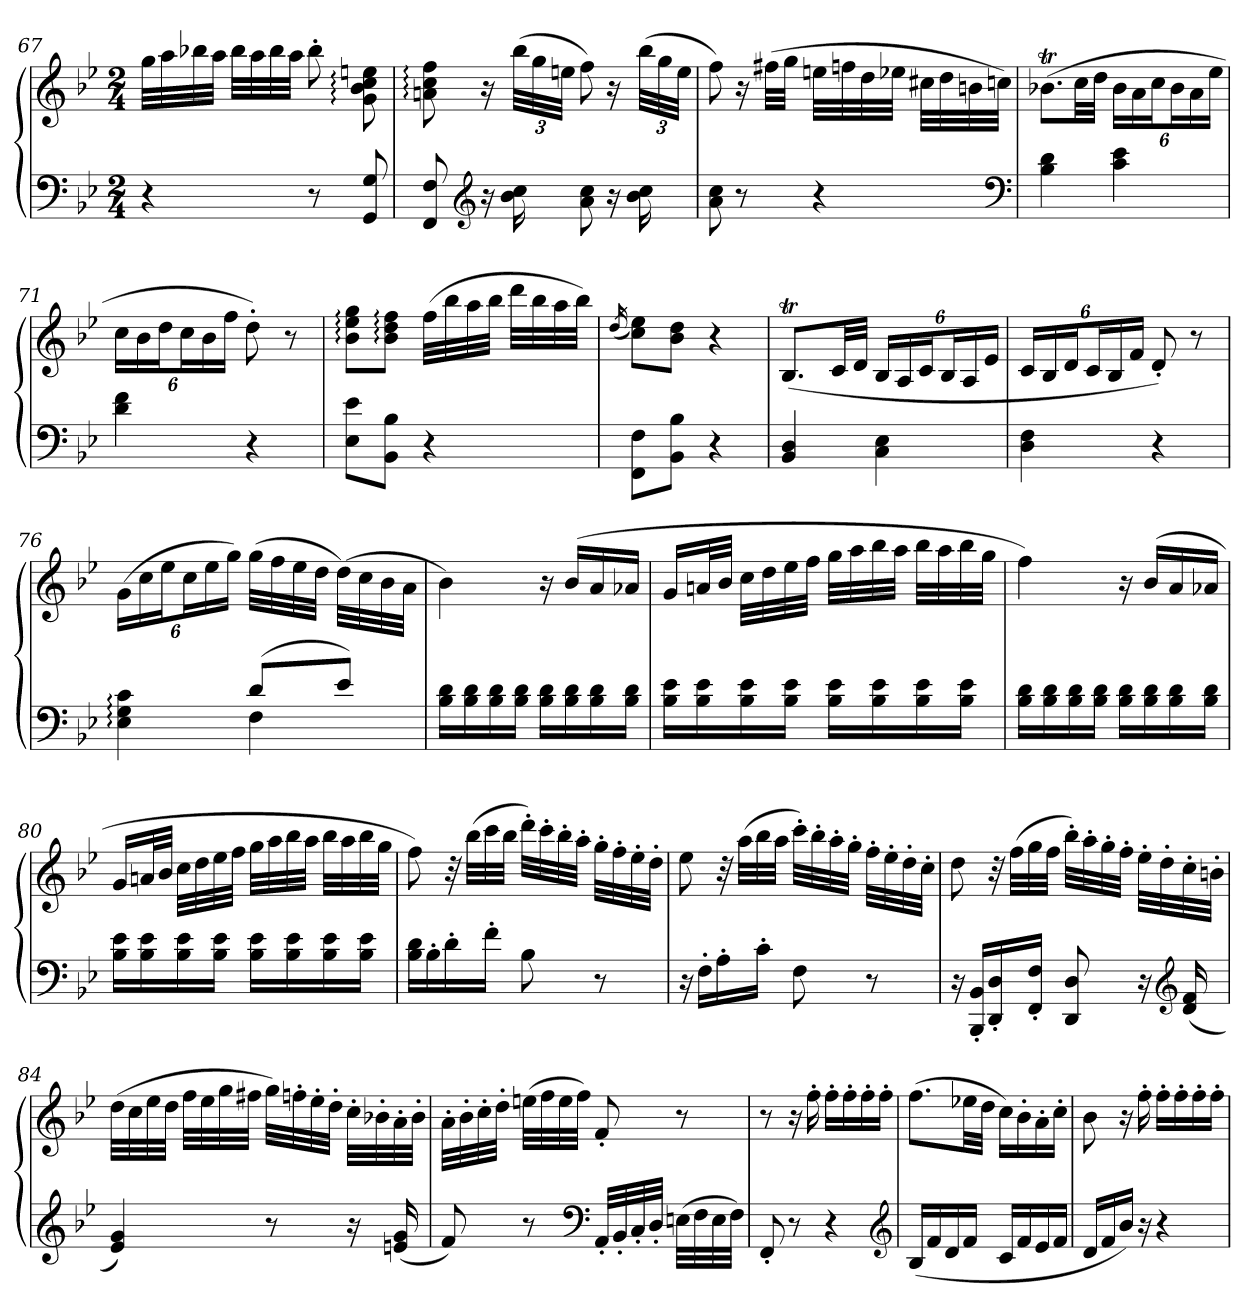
**kern	**kern
*part1	*part1
*staff2	*staff1
*clefF4	*clefG2
*k[b-e-]	*k[b-e-]
*B-:	*B-:
*M2/4	*M2/4
=67	=67
4r	32gg\LLL
.	32aa\
.	32bb-X\
.	32aa\JJJ
.	32bb-\LLL
.	32aa\
.	32bb-\
.	32aa\JJJ
8r	8bb-'\
8GG/ 8G/	8g:\ 8b-:\ 8cc:\ 8een:\
=68	=68
8FF/ 8F/	8an:\ 8cc:\ 8ff:\
*clefG2	*
16r	16r
16b-\ 16cc\	(48bb-\LLL
.	48gg\
.	48een\JJJ
8a\ 8cc\	8ff\)
16r	16r
16b-\ 16cc\	(48bb-\LLL
.	48gg\
.	48ee\JJJ
=69	=69
8a\ 8cc\	8ff\)
8r	16r
.	(32ff#X\LLL
.	32gg\JJJ
4r	32een\LLL
.	32ffn\
.	32dd\
.	32ee-X\JJJ
.	32cc#X\LLL
.	32dd\
.	32bn\
.	32ccn\JJJ)
*clefF4	*
=70	=70
4B-\ 4d\	(8.b-XT\L
.	32cc\LL
.	32dd\JJJ
4c\ 4e-\	24b-\LL
.	24a\
.	24cc\J
.	24b-\L
.	24a\
.	24ee-\JJ
=71	=71
4d\ 4f\	24cc\LL
.	24b-\
.	24dd\J
.	24cc\L
.	24b-\
.	24ff\JJ
4r	8dd'\)
.	8r
=72	=72
8E-\ 8e-\L	8b-:\ 8ee-:\ 8gg:\L
8BB-\ 8B-\J	8b-:\ 8dd:\ 8ff:\J
4r	(32ff\LLL
.	32bb-\
.	32aa\
.	32bb-\JJJ
.	32ddd\LLL
.	32bb-\
.	32aa\
.	32bb-\JJJ)
=73	=73
.	(16qdd/
8FF\ 8F\L	8cc\ 8ee-\L)
8BB-\ 8B-\J	8b-\ 8dd\J
4r	4r
=74	=74
4BB-/ 4D/	(8.B-T/L
.	32c/LL
.	32d/JJJ
4C\ 4E-\	24B-/LL
.	24A/
.	24c/J
.	24B-/L
.	24A/
.	24e-/JJ
=75	=75
4D\ 4F\	24c/LL
.	24B-/
.	24d/J
.	24c/L
.	24B-/
.	24f/JJ
4r	8d'/)
.	8r
=76	=76
*^	*
4ryy	4E-:\ 4G:\ 4c:\	(24g\LL
.	.	24cc\
.	.	24ee-\J
.	.	24cc\L
.	.	24ee-\
.	.	24gg\JJ)
(8d/L	4F\	(32gg\LLL
.	.	32ff\
.	.	32ee-\
.	.	32dd\JJJ
8e-/J)	.	(32dd\LLL)
.	.	32cc\
.	.	32b-\
.	.	32a\JJJ
*v	*v	*
=77	=77
16B-\ 16d\LL	4b-\)
16B-\ 16d\	.
16B-\ 16d\	.
16B-\ 16d\JJ	.
16B-\ 16d\LL	16r
16B-\ 16d\	(16b-/LL
16B-\ 16d\	16a/
16B-\ 16d\JJ	16a-X/JJ
=78	=78
16B-\ 16e-\LL	16g/LL
16B-\ 16e-\	32an/L
.	32b-/JJJ
16B-\ 16e-\	32cc\LLL
.	32dd\
16B-\ 16e-\JJ	32ee-\
.	32ff\JJJ
16B-\ 16e-\LL	32gg\LLL
.	32aa\
16B-\ 16e-\	32bb-\
.	32aa\JJJ
16B-\ 16e-\	32bb-\LLL
.	32aa\
16B-\ 16e-\JJ	32bb-\
.	32gg\JJJ
=79	=79
16B-\ 16d\LL	4ff\)
16B-\ 16d\	.
16B-\ 16d\	.
16B-\ 16d\JJ	.
16B-\ 16d\LL	16r
16B-\ 16d\	(>16b-/LL
16B-\ 16d\	16a/
16B-\ 16d\JJ	16a-X/JJ
=80	=80
16B-\ 16e-\LL	16g/LL
16B-\ 16e-\	32an/L
.	32b-/JJJ
16B-\ 16e-\	32cc\LLL
.	32dd\
16B-\ 16e-\JJ	32ee-\
.	32ff\JJJ
16B-\ 16e-\LL	32gg\LLL
.	32aa\
16B-\ 16e-\	32bb-\
.	32aa\JJJ
16B-\ 16e-\	32bb-\LLL
.	32aa\
16B-\ 16e-\JJ	32bb-\
.	32gg\JJJ
=81	=81
16B-\ 16d\LL	8ff\)
16B-'\	.
16d'\	32r
.	(32bb-\LLL
16f'\JJ	32ccc\
.	32bb-\JJJ
8B-\	32ddd'\LLL)
.	32ccc'\
.	32bb-'\
.	32aa'\JJJ
8r	32gg'\LLL
.	32ff'\
.	32ee-'\
.	32dd'\JJJ
=82	=82
16r	8ee-\
16F'\LL	.
16A'\	32r
.	(32aa\LLL
16c'\JJ	32bb-\
.	32aa\JJJ
8F\	32ccc'\LLL)
.	32bb-'\
.	32aa'\
.	32gg'\JJJ
8r	32ff'\LLL
.	32ee-'\
.	32dd'\
.	32cc'\JJJ
=83	=83
16r	8dd\
16BBB-'/ 16BB-'/LL	.
16DD'/ 16D'/	32r
.	(32ff\LLL
16FF'/ 16F'/JJ	32gg\
.	32ff\JJJ
8DD/ 8D/	32bb-'\LLL)
.	32aa'\
.	32gg'\
.	32ff'\JJJ
16r	32ee-'\LLL
.	32dd'\
*clefG2	*
(16d/ 16f/	32cc'\
.	32bn'\JJJ
=84	=84
4e-/ 4g/)	(32dd\LLL
.	32cc\
.	32ee-\
.	32dd\JJJ
.	32ff\LLL
.	32ee-\
.	32gg\
.	32ff#X\JJJ
8r	32gg\LLL)
.	32ffn'\
.	32ee-'\
.	32dd'\JJJ
16r	32cc'\LLL
.	32b-X'\
(16en/ 16g/	32a'\
.	32b-'\JJJ
=85	=85
8f/)	32a'\LLL
.	32b-'\
.	32cc'\
.	32dd'\JJJ
8r	(32een\LLL
.	32ff\
.	32ee\
.	32ff\JJJ)
*clefF4	*
32AA'/LLL	8f'/
32BB-'/	.
32C'/	.
32D'/JJJ	.
(32En\LLL	8r
32F\	.
32E\	.
32F\JJJ)	.
=86	=86
8FF'/	8r
8r	16r
.	16ff'\
4r	16ff'\LL
.	16ff'\
.	16ff'\
.	16ff'\JJ
*clefG2	*
=87	=87
(16B-/LL	(8.ff\L
16f/	.
16d/	.
16f/JJ	32ee-X\LL
.	32dd\JJJ
16c/LL	16cc\LL)
16f/	16b-'\
16e-/	16a'\
16f/JJ	16cc'\JJ
=88	=88
16d/LL	8b-\
16f/	.
16b-/JJ)	16r
16r	16ff'\
4r	16ff'\LL
.	16ff'\
.	16ff'\
.	16ff'\JJ
=	=
*-	*-
